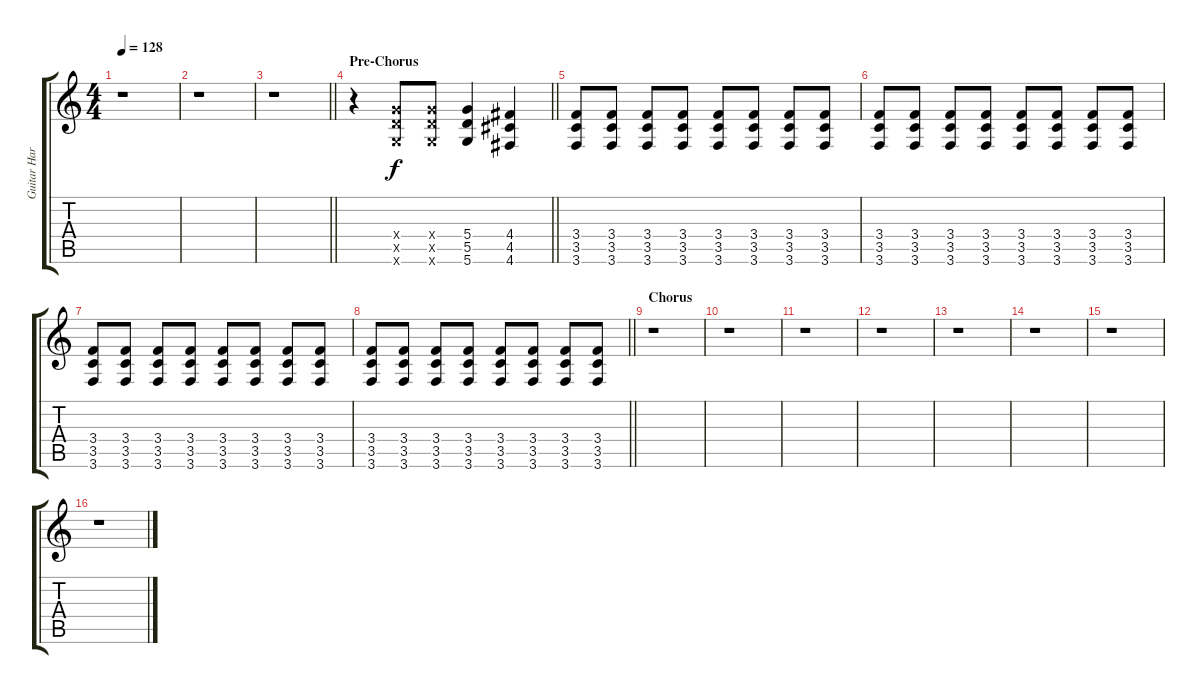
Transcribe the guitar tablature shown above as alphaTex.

\track ("Guitar Harmonics and Boost (Gtr 1)" "Guitar Har") {instrument guitarharmonics}
\staff {score tabs}
\tuning (E4 B3 G3 D3 A2 D2) {hide}
\ts (4 4)
\tempo 128
\clef g2
\ks c
r.1{dy f} |
r.1 |
\barLineRight lightlight
r.1 |
\section ("" "Pre-Chorus")
\barLineRight lightlight
r.4{instrument lead2sawtooth} (5.4{x} 5.5{x} 5.6{x}).8 (5.4{x} 5.5{x} 5.6{x}).8 (5.4 5.5 5.6).4 (4.4 4.5 4.6).4 |
(3.4 3.5 3.6).8 (3.4 3.5 3.6).8 (3.4 3.5 3.6).8 (3.4 3.5 3.6).8 (3.4 3.5 3.6).8 (3.4 3.5 3.6).8 (3.4 3.5 3.6).8 (3.4 3.5 3.6).8 |
(3.4 3.5 3.6).8 (3.4 3.5 3.6).8 (3.4 3.5 3.6).8 (3.4 3.5 3.6).8 (3.4 3.5 3.6).8 (3.4 3.5 3.6).8 (3.4 3.5 3.6).8 (3.4 3.5 3.6).8 |
(3.4 3.5 3.6).8 (3.4 3.5 3.6).8 (3.4 3.5 3.6).8 (3.4 3.5 3.6).8 (3.4 3.5 3.6).8 (3.4 3.5 3.6).8 (3.4 3.5 3.6).8 (3.4 3.5 3.6).8 |
\barLineRight lightlight
(3.4 3.5 3.6).8 (3.4 3.5 3.6).8 (3.4 3.5 3.6).8 (3.4 3.5 3.6).8 (3.4 3.5 3.6).8 (3.4 3.5 3.6).8 (3.4 3.5 3.6).8 (3.4 3.5 3.6).8 |
\section ("" "Chorus")
r.1 |
r.1 |
r.1 |
r.1 |
r.1 |
r.1 |
r.1 |
r.1
